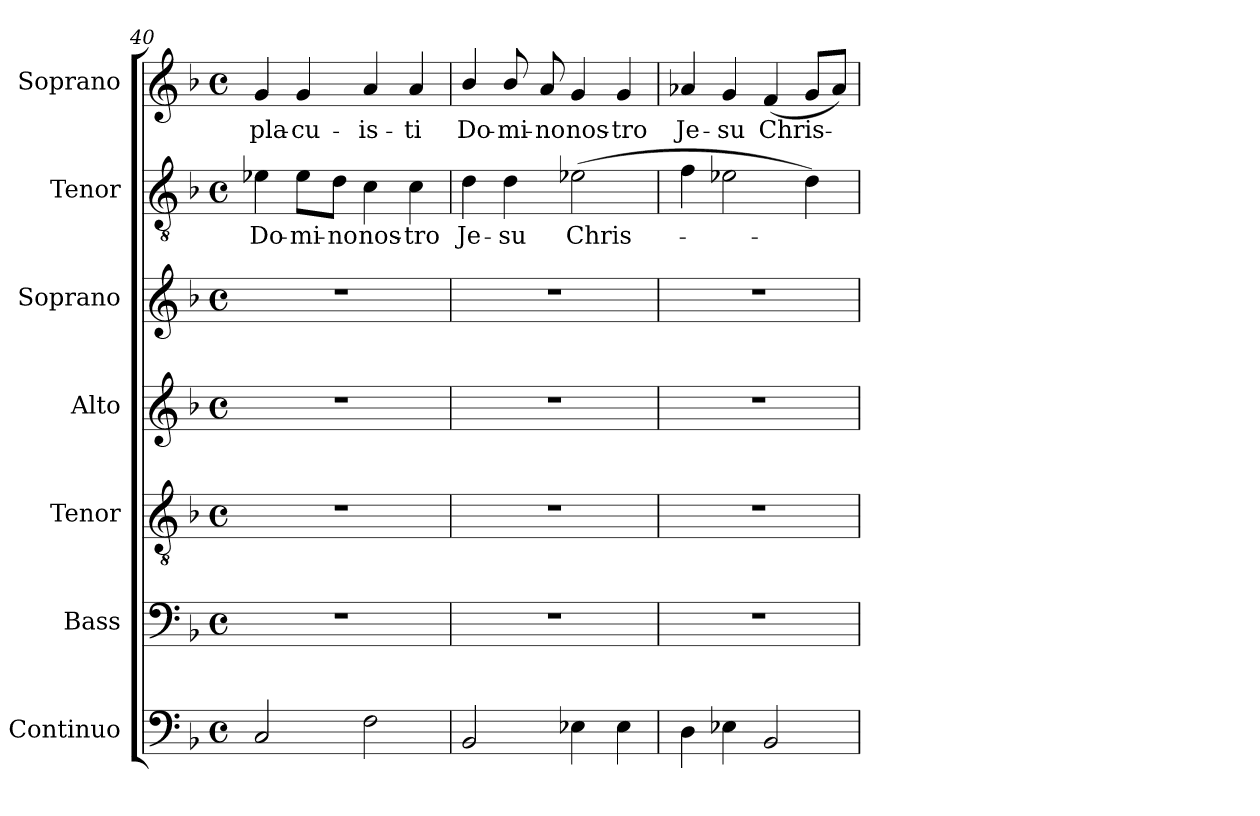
**kern	**kern	**kern	**kern	**kern	**kern	**text	**kern	**text
*part7	*part6	*part5	*part4	*part3	*part2	*part2	*part1	*part1
*staff7	*staff6	*staff5	*staff4	*staff3	*staff2	*staff2	*staff1	*staff1
*I"Continuo	*I"Bass	*I"Tenor	*I"Alto	*I"Soprano	*I"Tenor	*	*I"Soprano	*
*I'Cont.	*I'B.	*I'T.	*I'A.	*I'S.	*I'T.	*	*I'S.	*
*clefF4	*clefF4	*clefGv2	*clefG2	*clefG2	*clefGv2	*	*clefG2	*
*	*	*ITrd7c12	*	*	*ITrd7c12	*	*	*
*k[b-]	*k[b-]	*k[b-]	*k[b-]	*k[b-]	*k[b-]	*	*k[b-]	*
*F:	*F:	*F:	*F:	*F:	*F:	*	*F:	*
*M4/4	*M4/4	*M4/4	*M4/4	*M4/4	*M4/4	*	*M4/4	*
*met(c)	*met(c)	*met(c)	*met(c)	*met(c)	*met(c)	*	*met(c)	*
=40	=40	=40	=40	=40	=40	=40	=40	=40
!	!	!	!	!	!	!LO:LY:b:color=#000000	!	!
!	!	!	!	!	!	!	!	!LO:LY:b:color=#000000
2Ci/	1r	1r	1r	1r	4E-Xi\	Do-	4gi/	pla-
!	!	!	!	!	!	!LO:LY:b:color=#000000	!	!
!	!	!	!	!	!	!	!	!LO:LY:b:color=#000000
.	.	.	.	.	8E-i\L	-mi-	4gi/	-cu-
!	!	!	!	!	!	!LO:LY:b:color=#000000	!	!
.	.	.	.	.	8Di\J	-no	.	.
!	!	!	!	!	!	!LO:LY:b:color=#000000	!	!
!	!	!	!	!	!	!	!	!LO:LY:b:color=#000000
2Fi\	.	.	.	.	4Ci\	nos-	4ai/	-is-
!	!	!	!	!	!	!LO:LY:b:color=#000000	!	!
!	!	!	!	!	!	!	!	!LO:LY:b:color=#000000
.	.	.	.	.	4Ci\	-tro	4ai/	-ti
=41	=41	=41	=41	=41	=41	=41	=41	=41
!	!	!	!	!	!	!LO:LY:b:color=#000000	!	!
!	!	!	!	!	!	!	!	!LO:LY:b:color=#000000
2BB-i/	1r	1r	1r	1r	4Di\	Je-	4b-i/	Do-
!	!	!	!	!	!	!LO:LY:b:color=#000000	!	!
!	!	!	!	!	!	!	!	!LO:LY:b:color=#000000
.	.	.	.	.	4Di\	-su	8b-i/	-mi-
!	!	!	!	!	!	!	!	!LO:LY:b:color=#000000
.	.	.	.	.	.	.	8ai/	-no
!	!	!	!	!	!	!LO:LY:b:color=#000000	!	!
!	!	!	!	!	!	!	!	!LO:LY:b:color=#000000
4E-Xi\	.	.	.	.	(2E-Xi\	Chris-	4gi/	nos-
!	!	!	!	!	!	!	!	!LO:LY:b:color=#000000
4E-i\	.	.	.	.	.	.	4gi/	-tro
=42	=42	=42	=42	=42	=42	=42	=42	=42
!	!	!	!	!	!	!	!	!LO:LY:b:color=#000000
4Di\	1r	1r	1r	1r	4Fi\	.	4a-Xi/	Je-
!	!	!	!	!	!	!	!	!LO:LY:b:color=#000000
4E-Xi\	.	.	.	.	2E-Xi\	.	4gi/	-su
!	!	!	!	!	!	!	!	!LO:LY:b:color=#000000
2BB-i/	.	.	.	.	.	.	(4fi/	Chris-
.	.	.	.	.	4Di\)	.	8gi/L	.
.	.	.	.	.	.	.	8a-i/J)	.
=	=	=	=	=	=	=	=	=
*-	*-	*-	*-	*-	*-	*-	*-	*-
